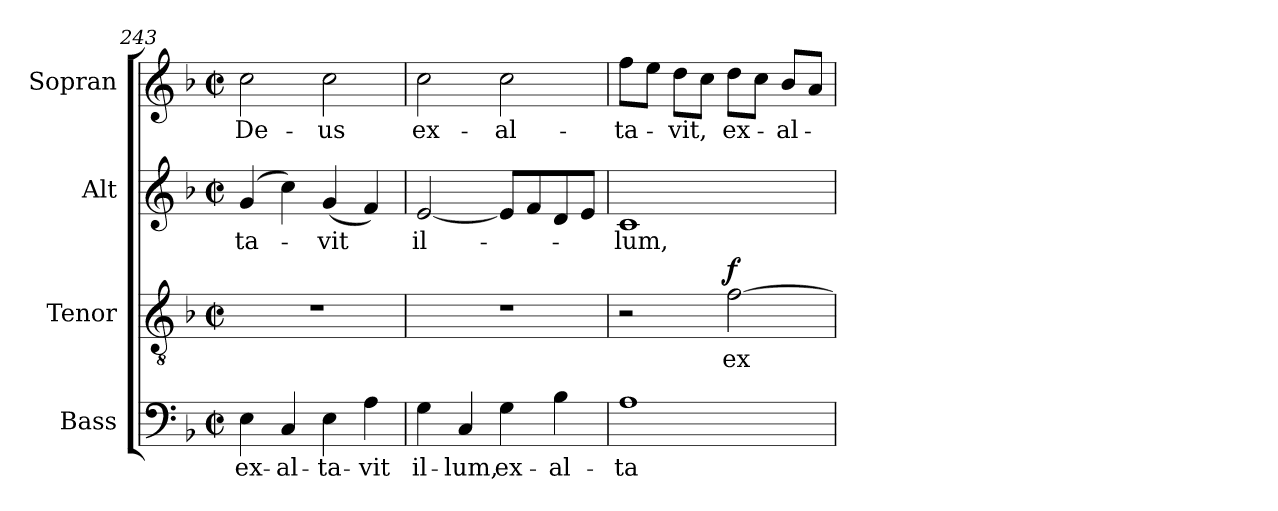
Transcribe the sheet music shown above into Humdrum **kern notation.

**kern	**text	**kern	**text	**dynam	**kern	**text	**kern	**text
*part4	*part4	*part3	*part3	*part3	*part2	*part2	*part1	*part1
*staff4	*staff4	*staff3	*staff3	*staff3	*staff2	*staff2	*staff1	*staff1
*I"Bass	*	*I"Tenor	*	*	*I"Alt	*	*I"Sopran	*
*I'B.	*	*I'T.	*	*	*I'A.	*	*I'S.	*
*clefF4	*	*clefGv2	*	*	*clefG2	*	*clefG2	*
*k[b-]	*	*k[b-]	*	*	*k[b-]	*	*k[b-]	*
*F:	*	*F:	*	*	*F:	*	*F:	*
*M2/2	*	*M2/2	*	*	*M2/2	*	*M2/2	*
*met(c|)	*	*met(c|)	*	*	*met(c|)	*	*met(c|)	*
=243	=243	=243	=243	=243	=243	=243	=243	=243
!	!LO:LY:b	!	!	!	!	!LO:LY:b	!	!LO:LY:b
4E\	ex-	1r	.	.	(4g/	-ta-	2cc\	De-
!	!LO:LY:b	!	!	!	!	!	!	!
4C/	-al-	.	.	.	4cc\)	.	.	.
!	!LO:LY:b	!	!	!	!	!LO:LY:b	!	!LO:LY:b
4E\	-ta-	.	.	.	(<4g/	-vit	2cc\	-us
!	!LO:LY:b	!	!	!	!	!	!	!
4A\	-vit	.	.	.	4f/)	.	.	.
=244	=244	=244	=244	=244	=244	=244	=244	=244
!	!LO:LY:b	!	!	!	!	!LO:LY:b	!	!LO:LY:b
4G\	il-	1r	.	.	[2e/	il-	2cc\	ex-
!	!LO:LY:b	!	!	!	!	!	!	!
4C/	-lum,	.	.	.	.	.	.	.
!	!LO:LY:b	!	!	!	!	!	!	!LO:LY:b
4G\	ex-	.	.	.	8e/L]	.	2cc\	-al-
.	.	.	.	.	8f/	.	.	.
!	!LO:LY:b	!	!	!	!	!	!	!
4B-\	-al-	.	.	.	8d/	.	.	.
.	.	.	.	.	8e/J	.	.	.
!!LO:LB:g=z
=245	=245	=245	=245	=245	=245	=245	=245	=245
!	!LO:LY:b	!	!	!	!	!LO:LY:b	!	!LO:LY:b
1A	-ta-	2r	.	.	1c	-lum,	8ff\L	-ta-
.	.	.	.	.	.	.	8ee\J	.
!	!	!	!	!	!	!	!	!LO:LY:b
.	.	.	.	.	.	.	8dd\L	-vit,
.	.	.	.	.	.	.	8cc\J	.
!	!	!	!LO:LY:b	!LO:DY:a	!	!	!	!LO:LY:b
.	.	[2f\	ex-	f	.	.	8dd\L	ex-
.	.	.	.	.	.	.	8cc\J	.
!	!	!	!	!	!	!	!	!LO:LY:b
.	.	.	.	.	.	.	8b-/L	-al-
.	.	.	.	.	.	.	8a/J	.
=	=	=	=	=	=	=	=	=
*-	*-	*-	*-	*-	*-	*-	*-	*-
